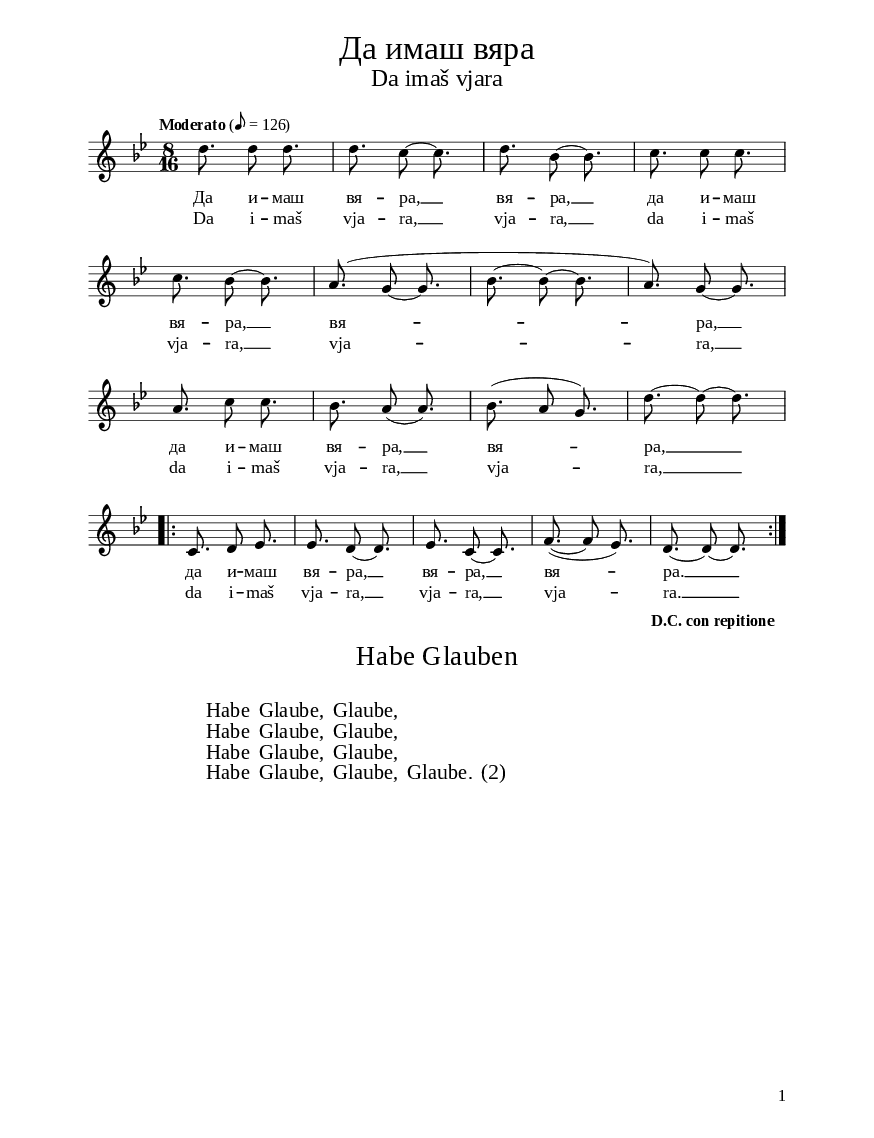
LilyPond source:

\version "2.24.1"

% include paper part and global functions
\include "include/globals.ily"

\bookpart {
  \label #'ref110_1
  \tocItem \markup "Да имаш вяра – Da imaš vjara"
  \include "include/bookpart-paper.ily"
  \score {
    \include "include/score-layout.ily"


    \new Voice \relative c' {
      \clef treble
      \key g \minor
      \time 8/16
      \tempoFunc "Moderato" 8 "126"
      \autoBeamOff

      d'8. d8 d8. | % 2
      d8. c8 ~ c8. | % 3
      d8. bes8 ~ bes8. | % 4
      c8. c8 c8. \break | % 5
      c8. bes8 ~ bes8. | % 6
      a8. ( g8 ~ g8. | % 7
      bes8. ~ bes8 ~ bes8. | % 8
      a8. ) g8 ~ g8. \break | % 9
      a8. c8 c8. |
      bes8. a8 ( a8. ) | % 11
      bes8. ( a8 g8. ) | % 12
      d'8. ~ d8 ~ d8. \break | % 13
      \repeat volta 2 {
        c,8. d8 es8. | % 14
        es8. d8 ~ d8. | % 15
        es8. c8 ~ c8. | % 16
        f8. ( ~ f8 es8. ) | % 17
        d8. ~ d8 ~ d8.
      }

    }

    \addlyrics {
      Да и -- маш
      вя -- ра, __ вя -- ра, __ да и -- маш вя -- ра, __ вя --
      ра, __ да и -- маш вя -- ра, __ вя -- ра, __ да и --
      маш вя -- ра, __ вя -- ра, __ вя -- ра. __}
      \addlyrics {
      Da i -- maš
      vja -- ra, __ vja -- ra, __ da i -- maš vja -- ra, __ vja --
      ra, __ da i -- maš vja -- ra, __ vja -- ra, __ da i --
      maš vja -- ra, __ vja -- ra, __ vja -- ra. __}

        \header {
          title = \titleFunc "Да имаш вяра" "Da imaš vjara"
        }

        \midi{}

      } % score

      \markup \dc-one "D.C. con repitione"
      

      % include foreign translation(s) of the song


      \version "2.20.0"

\markup \fill-line { \fontsize #deTitleFontSize "Habe Glauben" }
\markup \null
\markup \null
\markup \fontsize #deCoupletFontSize {
  \hspace #10
  \override #`(baseline-skip . ,deCoupletBaselineSkip)

  \column {
     \line { " " }
      \line { " " Habe Glaube, Glaube,}

   \line { " "Habe Glaube, Glaube,}

   \line { " "Habe Glaube, Glaube,}

   \line { " "Habe Glaube, Glaube, Glaube. (2) }


    }


}


    } % bookpart
